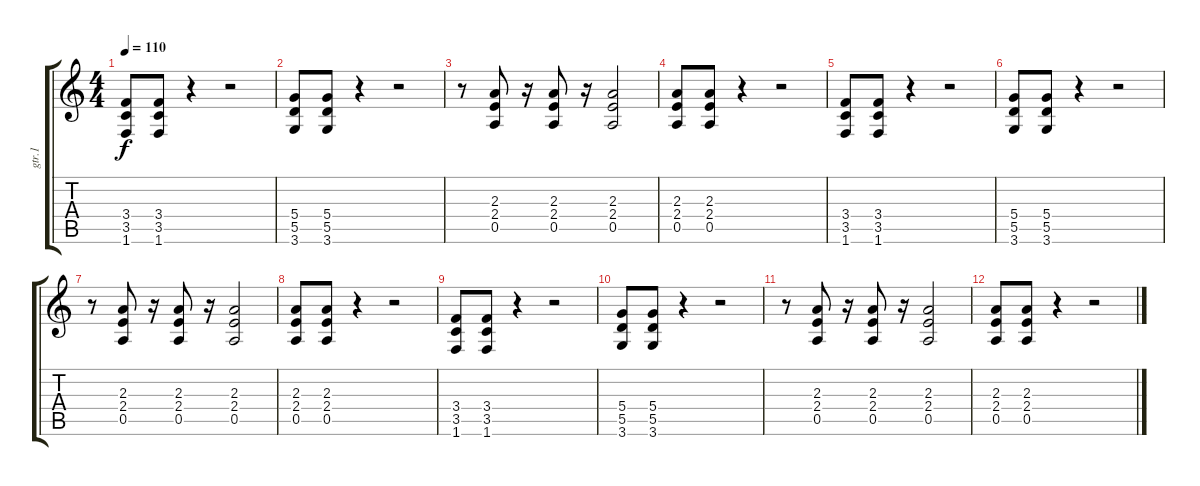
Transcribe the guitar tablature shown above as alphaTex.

\track ("gtr.1" "gtr.1") {instrument overdrivenguitar}
\staff {score tabs}
\tuning (E4 B3 G3 D3 A2 E2) {hide}
\ts (4 4)
\tempo 110
\clef g2
\ks c
(3.4 3.5 1.6).8{dy f} (3.4 3.5 1.6).8 r.4 r.2 |
(5.4 5.5 3.6).8 (5.4 5.5 3.6).8 r.4 r.2 |
r.8 (2.3 2.4 0.5).8 r.16 (2.3 2.4 0.5).8 r.16 (2.3 2.4 0.5).2 |
(2.3 2.4 0.5).8 (2.3 2.4 0.5).8 r.4 r.2 |
(3.4 3.5 1.6).8 (3.4 3.5 1.6).8 r.4 r.2 |
(5.4 5.5 3.6).8 (5.4 5.5 3.6).8 r.4 r.2 |
r.8 (2.3 2.4 0.5).8 r.16 (2.3 2.4 0.5).8 r.16 (2.3 2.4 0.5).2 |
(2.3 2.4 0.5).8 (2.3 2.4 0.5).8 r.4 r.2 |
(3.4 3.5 1.6).8{volume 13} (3.4 3.5 1.6).8 r.4 r.2 |
(5.4 5.5 3.6).8{volume 10} (5.4 5.5 3.6).8 r.4 r.2 |
r.8{volume 5} (2.3 2.4 0.5).8 r.16 (2.3 2.4 0.5).8 r.16 (2.3 2.4 0.5).2 |
(2.3 2.4 0.5).8{volume 0} (2.3 2.4 0.5).8 r.4 r.2
